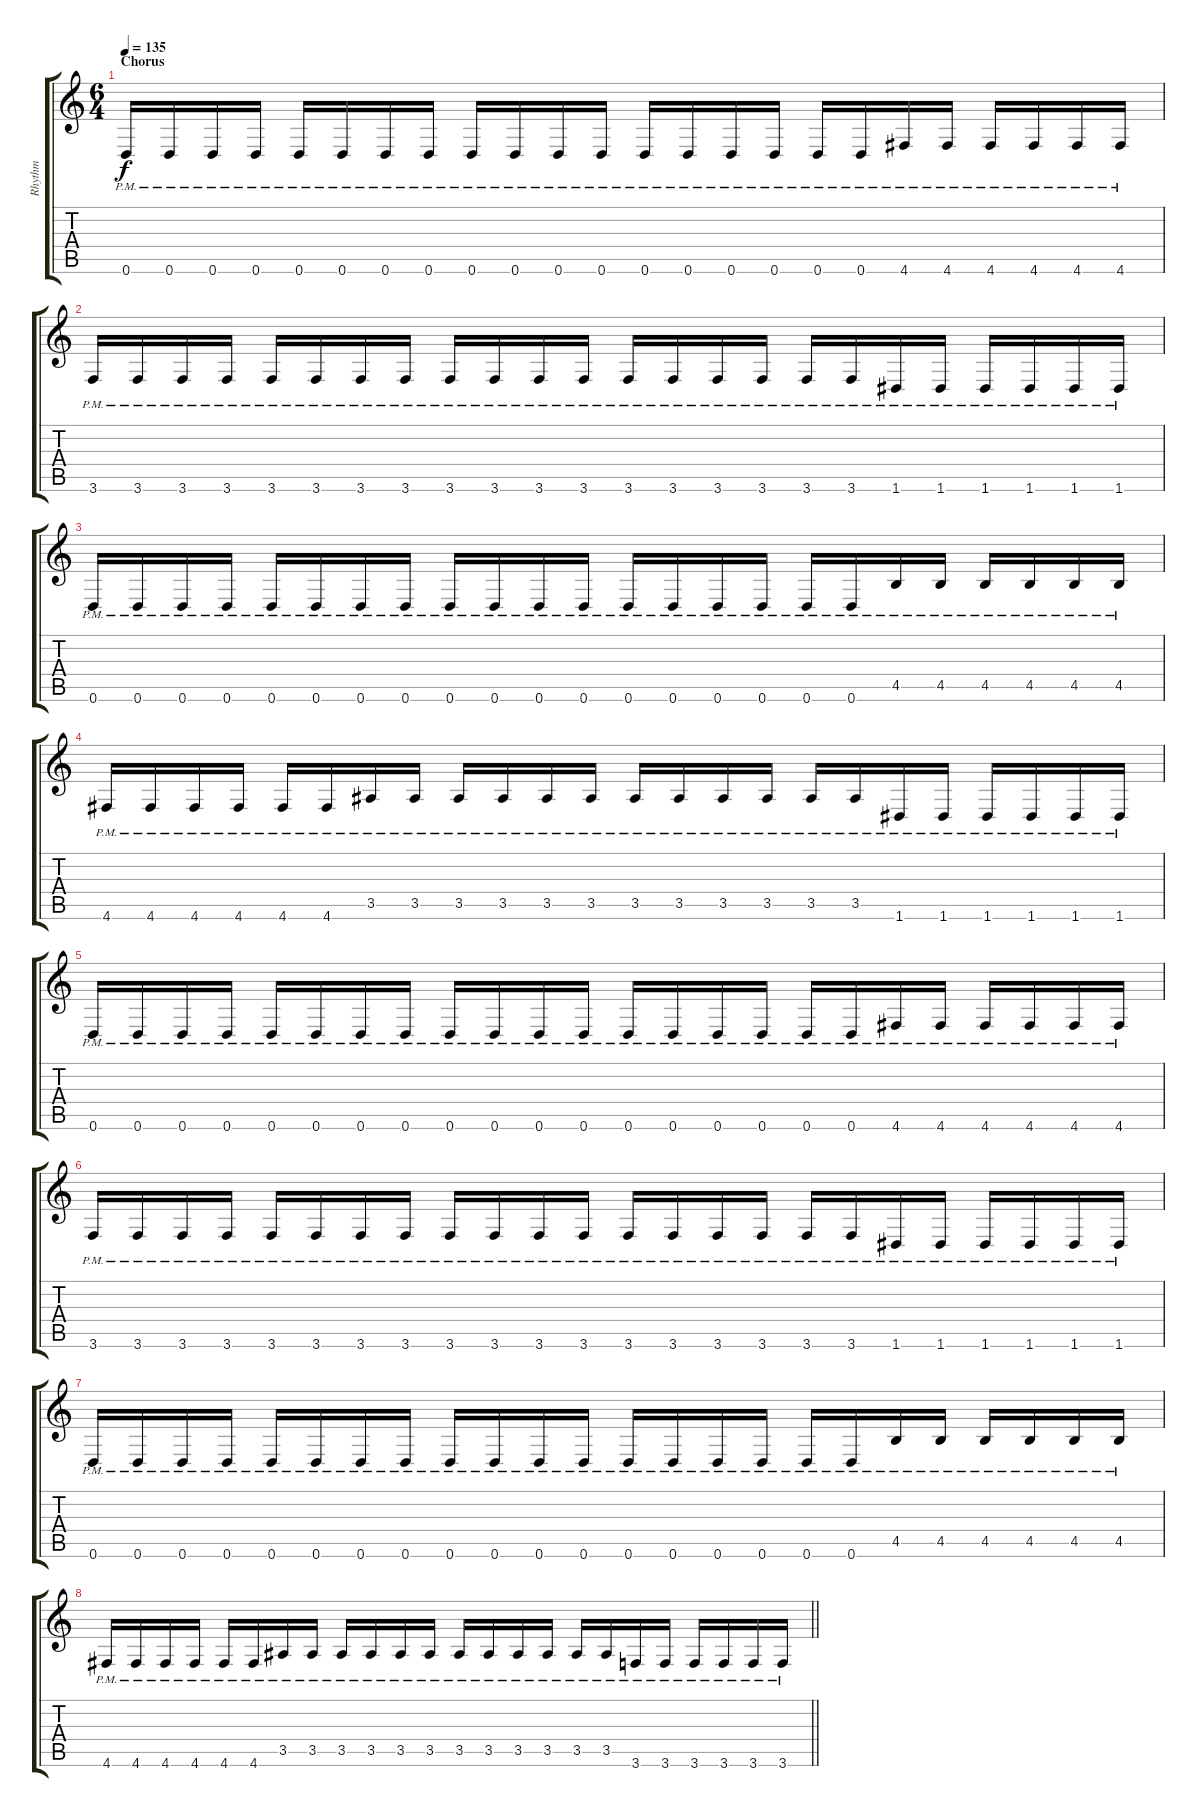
\track ("Rhythm" "Rhythm") {instrument overdrivenguitar}
\staff {score tabs}
\tuning (D4 A3 F3 C3 G2 D2) {hide}
\ts (6 4)
\section ("" "Chorus")
\tempo 135
\clef g2
\ks c
0.6{pm}.16{dy f} 0.6{pm}.16 0.6{pm}.16 0.6{pm}.16 0.6{pm}.16 0.6{pm}.16 0.6{pm}.16 0.6{pm}.16 0.6{pm}.16 0.6{pm}.16 0.6{pm}.16 0.6{pm}.16 0.6{pm}.16 0.6{pm}.16 0.6{pm}.16 0.6{pm}.16 0.6{pm}.16 0.6{pm}.16 4.6{pm}.16 4.6{pm}.16 4.6{pm}.16 4.6{pm}.16 4.6{pm}.16 4.6{pm}.16 |
3.6{pm}.16 3.6{pm}.16 3.6{pm}.16 3.6{pm}.16 3.6{pm}.16 3.6{pm}.16 3.6{pm}.16 3.6{pm}.16 3.6{pm}.16 3.6{pm}.16 3.6{pm}.16 3.6{pm}.16 3.6{pm}.16 3.6{pm}.16 3.6{pm}.16 3.6{pm}.16 3.6{pm}.16 3.6{pm}.16 1.6{pm}.16 1.6{pm}.16 1.6{pm}.16 1.6{pm}.16 1.6{pm}.16 1.6{pm}.16 |
0.6{pm}.16 0.6{pm}.16 0.6{pm}.16 0.6{pm}.16 0.6{pm}.16 0.6{pm}.16 0.6{pm}.16 0.6{pm}.16 0.6{pm}.16 0.6{pm}.16 0.6{pm}.16 0.6{pm}.16 0.6{pm}.16 0.6{pm}.16 0.6{pm}.16 0.6{pm}.16 0.6{pm}.16 0.6{pm}.16 4.5{pm}.16 4.5{pm}.16 4.5{pm}.16 4.5{pm}.16 4.5{pm}.16 4.5{pm}.16 |
4.6{pm}.16 4.6{pm}.16 4.6{pm}.16 4.6{pm}.16 4.6{pm}.16 4.6{pm}.16 3.5{pm}.16 3.5{pm}.16 3.5{pm}.16 3.5{pm}.16 3.5{pm}.16 3.5{pm}.16 3.5{pm}.16 3.5{pm}.16 3.5{pm}.16 3.5{pm}.16 3.5{pm}.16 3.5{pm}.16 1.6{pm}.16 1.6{pm}.16 1.6{pm}.16 1.6{pm}.16 1.6{pm}.16 1.6{pm}.16 |
0.6{pm}.16 0.6{pm}.16 0.6{pm}.16 0.6{pm}.16 0.6{pm}.16 0.6{pm}.16 0.6{pm}.16 0.6{pm}.16 0.6{pm}.16 0.6{pm}.16 0.6{pm}.16 0.6{pm}.16 0.6{pm}.16 0.6{pm}.16 0.6{pm}.16 0.6{pm}.16 0.6{pm}.16 0.6{pm}.16 4.6{pm}.16 4.6{pm}.16 4.6{pm}.16 4.6{pm}.16 4.6{pm}.16 4.6{pm}.16 |
3.6{pm}.16 3.6{pm}.16 3.6{pm}.16 3.6{pm}.16 3.6{pm}.16 3.6{pm}.16 3.6{pm}.16 3.6{pm}.16 3.6{pm}.16 3.6{pm}.16 3.6{pm}.16 3.6{pm}.16 3.6{pm}.16 3.6{pm}.16 3.6{pm}.16 3.6{pm}.16 3.6{pm}.16 3.6{pm}.16 1.6{pm}.16 1.6{pm}.16 1.6{pm}.16 1.6{pm}.16 1.6{pm}.16 1.6{pm}.16 |
0.6{pm}.16 0.6{pm}.16 0.6{pm}.16 0.6{pm}.16 0.6{pm}.16 0.6{pm}.16 0.6{pm}.16 0.6{pm}.16 0.6{pm}.16 0.6{pm}.16 0.6{pm}.16 0.6{pm}.16 0.6{pm}.16 0.6{pm}.16 0.6{pm}.16 0.6{pm}.16 0.6{pm}.16 0.6{pm}.16 4.5{pm}.16 4.5{pm}.16 4.5{pm}.16 4.5{pm}.16 4.5{pm}.16 4.5{pm}.16 |
\barLineRight lightlight
4.6{pm}.16 4.6{pm}.16 4.6{pm}.16 4.6{pm}.16 4.6{pm}.16 4.6{pm}.16 3.5{pm}.16 3.5{pm}.16 3.5{pm}.16 3.5{pm}.16 3.5{pm}.16 3.5{pm}.16 3.5{pm}.16 3.5{pm}.16 3.5{pm}.16 3.5{pm}.16 3.5{pm}.16 3.5{pm}.16 3.6{pm}.16 3.6{pm}.16 3.6{pm}.16 3.6{pm}.16 3.6{pm}.16 3.6{pm}.16
